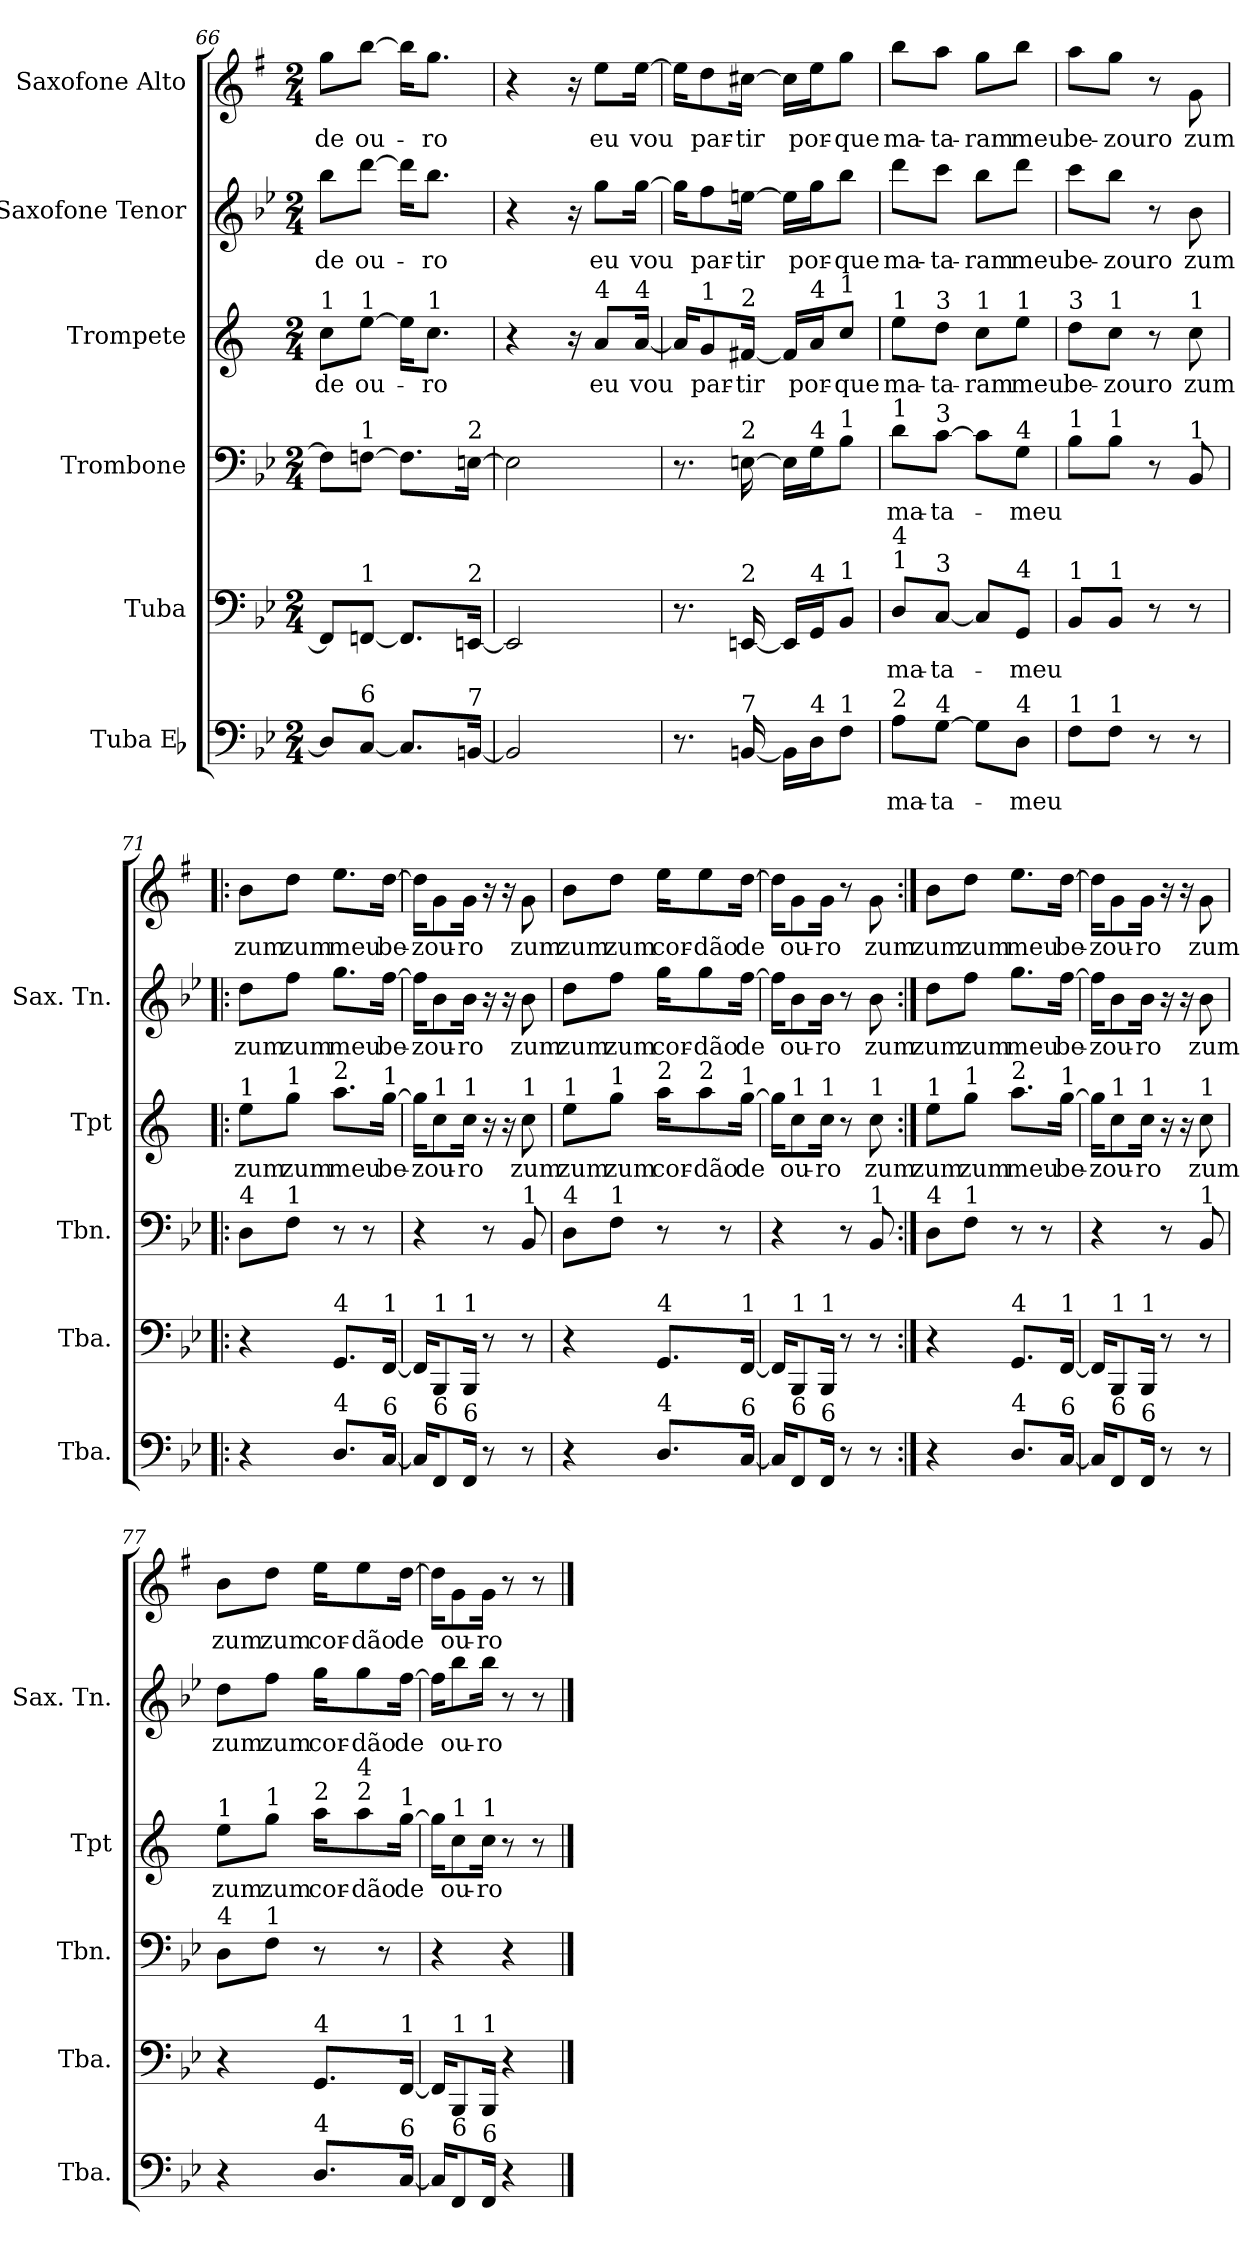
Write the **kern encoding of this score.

**kern	**text	**kern	**text	**kern	**text	**kern	**text	**kern	**text	**kern	**text
*part6	*part6	*part5	*part5	*part4	*part4	*part3	*part3	*part2	*part2	*part1	*part1
*staff6	*staff6	*staff5	*staff5	*staff4	*staff4	*staff3	*staff3	*staff2	*staff2	*staff1	*staff1
*I"Tuba Eb	*	*I"Tuba	*	*I"Trombone	*	*I"Trompete	*	*I"Saxofone Tenor	*	*I"Saxofone Alto	*
*I'Tba.	*	*I'Tba.	*	*I'Tbn.	*	*I'Tpt	*	*I'Sax. Tn.	*	*	*
*clefF4	*	*clefF4	*	*clefF4	*	*clefG2	*	*clefG2	*	*clefG2	*
*	*	*	*	*	*	*ITrd1c2	*	*ITrd8c14	*	*ITrd5c9	*
*k[b-e-]	*	*k[b-e-]	*	*k[b-e-]	*	*k[b-e-]	*	*k[b-e-]	*	*k[b-e-]	*
*M2/4	*	*M2/4	*	*M2/4	*	*M2/4	*	*M2/4	*	*M2/4	*
=66	=66	=66	=66	=66	=66	=66	=66	=66	=66	=66	=66
!	!	!	!	!	!	!LO:TX:a:t=1	!	!	!	!	!
!	!	!	!	!	!	!	!LO:LY:b	!	!LO:LY:b	!	!LO:LY:b
8D-/L]	.	8FF#/L]	.	8F#\L]	.	8b-\L	de	8b-\L	de	8b-\L	de
!	!	!	!	!	!	!LO:TX:a:t=1	!	!	!	!	!
!	!	!	!	!LO:TX:a:t=1	!	!	!	!	!	!	!
!	!	!LO:TX:a:t=1	!	!	!	!	!	!	!	!	!
!LO:TX:a:t=6	!	!	!	!	!	!	!	!	!	!	!
!	!	!	!	!	!	!	!LO:LY:b	!	!LO:LY:b	!	!LO:LY:b
[8C/J	.	[8FFn/J	.	[8Fn\J	.	[8dd\J	ou-	[8dd\J	ou-	[8dd\J	ou-
8.C/L]	.	8.FF/L]	.	8.F\L]	.	16dd\KL]	.	16dd\KL]	.	16dd\KL]	.
!	!	!	!	!	!	!LO:TX:a:t=1	!	!	!	!	!
!	!	!	!	!	!	!	!LO:LY:b	!	!LO:LY:b	!	!LO:LY:b
.	.	.	.	.	.	8.b-\J	-ro	8.b-\J	-ro	8.b-\J	-ro
!	!	!	!	!LO:TX:a:t=2	!	!	!	!	!	!	!
!	!	!LO:TX:a:t=2	!	!	!	!	!	!	!	!	!
!LO:TX:a:t=7	!	!	!	!	!	!	!	!	!	!	!
[16BBn/Jk	.	[16EEn/Jk	.	[16En\Jk	.	.	.	.	.	.	.
=67	=67	=67	=67	=67	=67	=67	=67	=67	=67	=67	=67
2BB/]	.	2EE/]	.	2E\]	.	4r	.	4r	.	4r	.
.	.	.	.	.	.	16r	.	16r	.	16r	.
!	!	!	!	!	!	!LO:TX:a:t=4	!	!	!	!	!
!	!	!	!	!	!	!	!LO:LY:b	!	!LO:LY:b	!	!LO:LY:b
.	.	.	.	.	.	8g/L	eu	8g\L	eu	8g\L	eu
!	!	!	!	!	!	!LO:TX:a:t=4	!	!	!	!	!
!	!	!	!	!	!	!	!LO:LY:b	!	!LO:LY:b	!	!LO:LY:b
.	.	.	.	.	.	[16g/Jk	vou	[16g\Jk	vou	[16g\Jk	vou
=68	=68	=68	=68	=68	=68	=68	=68	=68	=68	=68	=68
8.r	.	8.r	.	8.r	.	16g/KL]	.	16g\KL]	.	16g\KL]	.
!	!	!	!	!	!	!LO:TX:a:t=1	!	!	!	!	!
!	!	!	!	!	!	!	!LO:LY:b	!	!LO:LY:b	!	!LO:LY:b
.	.	.	.	.	.	8f/	par-	8f\	par-	8f\	par-
!	!	!	!	!	!	!LO:TX:a:t=2	!	!	!	!	!
!	!	!	!	!LO:TX:a:t=2	!	!	!	!	!	!	!
!	!	!LO:TX:a:t=2	!	!	!	!	!	!	!	!	!
!LO:TX:a:t=7	!	!	!	!	!	!	!	!	!	!	!
!	!	!	!	!	!	!	!LO:LY:b	!	!LO:LY:b	!	!LO:LY:b
[16BBn/	.	[16EEn/	.	[16En\	.	[16en/Jk	-tir	[16en\Jk	-tir	[16en\Jk	-tir
16BB\LL]	.	16EE/LL]	.	16E\LL]	.	16e/LL]	.	16e\LL]	.	16e\LL]	.
!	!	!	!	!	!	!LO:TX:a:t=4	!	!	!	!	!
!	!	!	!	!LO:TX:a:t=4	!	!	!	!	!	!	!
!	!	!LO:TX:a:t=4	!	!	!	!	!	!	!	!	!
!LO:TX:a:t=4	!	!	!	!	!	!	!	!	!	!	!
!	!	!	!	!	!	!	!LO:LY:b	!	!LO:LY:b	!	!LO:LY:b
16D\J	.	16GG/J	.	16G\J	.	16g/J	por-	16g\J	por-	16g\J	por-
!	!	!	!	!	!	!LO:TX:a:t=1	!	!	!	!	!
!	!	!	!	!LO:TX:a:t=1	!	!	!	!	!	!	!
!	!	!LO:TX:a:t=1	!	!	!	!	!	!	!	!	!
!LO:TX:a:t=1	!	!	!	!	!	!	!	!	!	!	!
!	!	!	!	!	!	!	!LO:LY:b	!	!LO:LY:b	!	!LO:LY:b
8F\J	.	8BB-/J	.	8B-\J	.	8b-/J	-que	8b-\J	-que	8b-\J	-que
=69	=69	=69	=69	=69	=69	=69	=69	=69	=69	=69	=69
!	!	!	!	!	!	!LO:TX:a:t=1	!	!	!	!	!
!	!	!	!	!LO:TX:a:t=1	!	!	!	!	!	!	!
!	!	!LO:TX:a:t=1	!	!	!	!	!	!	!	!	!
!	!	!LO:TX:a:t=4	!	!	!	!	!	!	!	!	!
!LO:TX:a:t=2	!	!	!	!	!	!	!	!	!	!	!
!	!LO:LY:b	!	!LO:LY:b	!	!LO:LY:b	!	!LO:LY:b	!	!LO:LY:b	!	!LO:LY:b
8A\L	ma-	8D/L	ma-	8d\L	ma-	8dd\L	ma-	8dd\L	ma-	8dd\L	ma-
!	!	!	!	!	!	!LO:TX:a:t=3	!	!	!	!	!
!	!	!	!	!LO:TX:a:t=3	!	!	!	!	!	!	!
!	!	!LO:TX:a:t=3	!	!	!	!	!	!	!	!	!
!LO:TX:a:t=4	!	!	!	!	!	!	!	!	!	!	!
!	!LO:LY:b	!	!LO:LY:b	!	!LO:LY:b	!	!LO:LY:b	!	!LO:LY:b	!	!LO:LY:b
[8G\J	-ta-	[8C/J	-ta-	[8c\J	-ta-	8cc\J	-ta-	8cc\J	-ta-	8cc\J	-ta-
!	!	!	!	!	!	!LO:TX:a:t=1	!	!	!	!	!
!	!	!	!	!	!	!	!LO:LY:b	!	!LO:LY:b	!	!LO:LY:b
8G\L]	.	8C/L]	.	8c\L]	.	8b-\L	-ram	8b-\L	-ram	8b-\L	-ram
!	!	!	!	!	!	!LO:TX:a:t=1	!	!	!	!	!
!	!	!	!	!LO:TX:a:t=4	!	!	!	!	!	!	!
!	!	!LO:TX:a:t=4	!	!	!	!	!	!	!	!	!
!LO:TX:a:t=4	!	!	!	!	!	!	!	!	!	!	!
!	!LO:LY:b	!	!LO:LY:b	!	!LO:LY:b	!	!LO:LY:b	!	!LO:LY:b	!	!LO:LY:b
8D\J	meu	8GG/J	meu	8G\J	meu	8dd\J	meu	8dd\J	meu	8dd\J	meu
=70	=70	=70	=70	=70	=70	=70	=70	=70	=70	=70	=70
!	!	!	!	!	!	!LO:TX:a:t=3	!	!	!	!	!
!	!	!	!	!LO:TX:a:t=1	!	!	!	!	!	!	!
!	!	!LO:TX:a:t=1	!	!	!	!	!	!	!	!	!
!LO:TX:a:t=1	!	!	!	!	!	!	!	!	!	!	!
!	!	!	!	!	!	!	!LO:LY:b	!	!LO:LY:b	!	!LO:LY:b
8F\L	.	8BB-/L	.	8B-\L	.	8cc\L	be-	8cc\L	be-	8cc\L	be-
!	!	!	!	!	!	!LO:TX:a:t=1	!	!	!	!	!
!	!	!	!	!LO:TX:a:t=1	!	!	!	!	!	!	!
!	!	!LO:TX:a:t=1	!	!	!	!	!	!	!	!	!
!LO:TX:a:t=1	!	!	!	!	!	!	!	!	!	!	!
!	!	!	!	!	!	!	!LO:LY:b	!	!LO:LY:b	!	!LO:LY:b
8F\J	.	8BB-/J	.	8B-\J	.	8b-\J	-zouro	8b-\J	-zouro	8b-\J	-zouro
8r	.	8r	.	8r	.	8r	.	8r	.	8r	.
!	!	!	!	!	!	!LO:TX:a:t=1	!	!	!	!	!
!	!	!	!	!LO:TX:a:t=1	!	!	!	!	!	!	!
!	!	!	!	!	!	!	!LO:LY:b	!	!LO:LY:b	!	!LO:LY:b
8r	.	8r	.	8BB-/	.	8b-\	zum	8B-\	zum	8B-\	zum
=71!|:	=71!|:	=71!|:	=71!|:	=71!|:	=71!|:	=71!|:	=71!|:	=71!|:	=71!|:	=71!|:	=71!|:
!	!	!	!	!	!	!LO:TX:a:t=1	!	!	!	!	!
!	!	!	!	!LO:TX:a:t=4	!	!	!	!	!	!	!
!	!	!	!	!	!	!	!LO:LY:b	!	!LO:LY:b	!	!LO:LY:b
4r	.	4r	.	8D\L	.	8dd\L	zum	8d\L	zum	8d\L	zum
!	!	!	!	!	!	!LO:TX:a:t=1	!	!	!	!	!
!	!	!	!	!LO:TX:a:t=1	!	!	!	!	!	!	!
!	!	!	!	!	!	!	!LO:LY:b	!	!LO:LY:b	!	!LO:LY:b
.	.	.	.	8F\J	.	8ff\J	zum	8f\J	zum	8f\J	zum
!	!	!	!	!	!	!LO:TX:a:t=2	!	!	!	!	!
!	!	!LO:TX:a:t=4	!	!	!	!	!	!	!	!	!
!LO:TX:a:t=4	!	!	!	!	!	!	!	!	!	!	!
!	!	!	!	!	!	!	!LO:LY:b	!	!LO:LY:b	!	!LO:LY:b
8.D/L	.	8.GG/L	.	8r	.	8.gg\L	meu	8.g\L	meu	8.g\L	meu
.	.	.	.	8r	.	.	.	.	.	.	.
!	!	!	!	!	!	!LO:TX:a:t=1	!	!	!	!	!
!	!	!LO:TX:a:t=1	!	!	!	!	!	!	!	!	!
!LO:TX:a:t=6	!	!	!	!	!	!	!	!	!	!	!
!	!	!	!	!	!	!	!LO:LY:b	!	!LO:LY:b	!	!LO:LY:b
[16C/Jk	.	[16FF/Jk	.	.	.	[16ff\Jk	be-	[16f\Jk	be-	[16f\Jk	be-
=72	=72	=72	=72	=72	=72	=72	=72	=72	=72	=72	=72
16C/KL]	.	16FF/KL]	.	4r	.	16ff\KL]	.	16f\KL]	.	16f\KL]	.
!	!	!	!	!	!	!LO:TX:a:t=1	!	!	!	!	!
!	!	!LO:TX:a:t=1	!	!	!	!	!	!	!	!	!
!LO:TX:a:t=6	!	!	!	!	!	!	!	!	!	!	!
!	!	!	!	!	!	!	!LO:LY:b	!	!LO:LY:b	!	!LO:LY:b
8FF/	.	8BBB-/	.	.	.	8b-\	-zou-	8B-\	-zou-	8B-\	-zou-
!	!	!	!	!	!	!LO:TX:a:t=1	!	!	!	!	!
!	!	!LO:TX:a:t=1	!	!	!	!	!	!	!	!	!
!LO:TX:a:t=6	!	!	!	!	!	!	!	!	!	!	!
!	!	!	!	!	!	!	!LO:LY:b	!	!LO:LY:b	!	!LO:LY:b
16FF/Jk	.	16BBB-/Jk	.	.	.	16b-\Jk	-ro	16B-\Jk	-ro	16B-\Jk	-ro
8r	.	8r	.	8r	.	16r	.	16r	.	16r	.
.	.	.	.	.	.	16r	.	16r	.	16r	.
!	!	!	!	!	!	!LO:TX:a:t=1	!	!	!	!	!
!	!	!	!	!LO:TX:a:t=1	!	!	!	!	!	!	!
!	!	!	!	!	!	!	!LO:LY:b	!	!LO:LY:b	!	!LO:LY:b
8r	.	8r	.	8BB-/	.	8b-\	zum	8B-\	zum	8B-\	zum
=73	=73	=73	=73	=73	=73	=73	=73	=73	=73	=73	=73
!	!	!	!	!	!	!LO:TX:a:t=1	!	!	!	!	!
!	!	!	!	!LO:TX:a:t=4	!	!	!	!	!	!	!
!	!	!	!	!	!	!	!LO:LY:b	!	!LO:LY:b	!	!LO:LY:b
4r	.	4r	.	8D\L	.	8dd\L	zum	8d\L	zum	8d\L	zum
!	!	!	!	!	!	!LO:TX:a:t=1	!	!	!	!	!
!	!	!	!	!LO:TX:a:t=1	!	!	!	!	!	!	!
!	!	!	!	!	!	!	!LO:LY:b	!	!LO:LY:b	!	!LO:LY:b
.	.	.	.	8F\J	.	8ff\J	zum	8f\J	zum	8f\J	zum
!	!	!	!	!	!	!LO:TX:a:t=2	!	!	!	!	!
!	!	!LO:TX:a:t=4	!	!	!	!	!	!	!	!	!
!LO:TX:a:t=4	!	!	!	!	!	!	!	!	!	!	!
!	!	!	!	!	!	!	!LO:LY:b	!	!LO:LY:b	!	!LO:LY:b
8.D/L	.	8.GG/L	.	8r	.	16gg\KL	cor-	16g\KL	cor-	16g\KL	cor-
!	!	!	!	!	!	!LO:TX:a:t=2	!	!	!	!	!
!	!	!	!	!	!	!	!LO:LY:b	!	!LO:LY:b	!	!LO:LY:b
.	.	.	.	.	.	8gg\	-dão	8g\	-dão	8g\	-dão
.	.	.	.	8r	.	.	.	.	.	.	.
!	!	!	!	!	!	!LO:TX:a:t=1	!	!	!	!	!
!	!	!LO:TX:a:t=1	!	!	!	!	!	!	!	!	!
!LO:TX:a:t=6	!	!	!	!	!	!	!	!	!	!	!
!	!	!	!	!	!	!	!LO:LY:b	!	!LO:LY:b	!	!LO:LY:b
[16C/Jk	.	[16FF/Jk	.	.	.	[16ff\Jk	de	[16f\Jk	de	[16f\Jk	de
=74	=74	=74	=74	=74	=74	=74	=74	=74	=74	=74	=74
16C/KL]	.	16FF/KL]	.	4r	.	16ff\KL]	.	16f\KL]	.	16f\KL]	.
!	!	!	!	!	!	!LO:TX:a:t=1	!	!	!	!	!
!	!	!LO:TX:a:t=1	!	!	!	!	!	!	!	!	!
!LO:TX:a:t=6	!	!	!	!	!	!	!	!	!	!	!
!	!	!	!	!	!	!	!LO:LY:b	!	!LO:LY:b	!	!LO:LY:b
8FF/	.	8BBB-/	.	.	.	8b-\	ou-	8B-\	ou-	8B-\	ou-
!	!	!	!	!	!	!LO:TX:a:t=1	!	!	!	!	!
!	!	!LO:TX:a:t=1	!	!	!	!	!	!	!	!	!
!LO:TX:a:t=6	!	!	!	!	!	!	!	!	!	!	!
!	!	!	!	!	!	!	!LO:LY:b	!	!LO:LY:b	!	!LO:LY:b
16FF/Jk	.	16BBB-/Jk	.	.	.	16b-\Jk	-ro	16B-\Jk	-ro	16B-\Jk	-ro
8r	.	8r	.	8r	.	8r	.	8r	.	8r	.
!	!	!	!	!	!	!LO:TX:a:t=1	!	!	!	!	!
!	!	!	!	!LO:TX:a:t=1	!	!	!	!	!	!	!
!	!	!	!	!	!	!	!LO:LY:b	!	!LO:LY:b	!	!LO:LY:b
8r	.	8r	.	8BB-/	.	8b-\	zum	8B-\	zum	8B-\	zum
=75:|!	=75:|!	=75:|!	=75:|!	=75:|!	=75:|!	=75:|!	=75:|!	=75:|!	=75:|!	=75:|!	=75:|!
!	!	!	!	!	!	!LO:TX:a:t=1	!	!	!	!	!
!	!	!	!	!LO:TX:a:t=4	!	!	!	!	!	!	!
!	!	!	!	!	!	!	!LO:LY:b	!	!LO:LY:b	!	!LO:LY:b
4r	.	4r	.	8D\L	.	8dd\L	zum	8d\L	zum	8d\L	zum
!	!	!	!	!	!	!LO:TX:a:t=1	!	!	!	!	!
!	!	!	!	!LO:TX:a:t=1	!	!	!	!	!	!	!
!	!	!	!	!	!	!	!LO:LY:b	!	!LO:LY:b	!	!LO:LY:b
.	.	.	.	8F\J	.	8ff\J	zum	8f\J	zum	8f\J	zum
!	!	!	!	!	!	!LO:TX:a:t=2	!	!	!	!	!
!	!	!LO:TX:a:t=4	!	!	!	!	!	!	!	!	!
!LO:TX:a:t=4	!	!	!	!	!	!	!	!	!	!	!
!	!	!	!	!	!	!	!LO:LY:b	!	!LO:LY:b	!	!LO:LY:b
8.D/L	.	8.GG/L	.	8r	.	8.gg\L	meu	8.g\L	meu	8.g\L	meu
.	.	.	.	8r	.	.	.	.	.	.	.
!	!	!	!	!	!	!LO:TX:a:t=1	!	!	!	!	!
!	!	!LO:TX:a:t=1	!	!	!	!	!	!	!	!	!
!LO:TX:a:t=6	!	!	!	!	!	!	!	!	!	!	!
!	!	!	!	!	!	!	!LO:LY:b	!	!LO:LY:b	!	!LO:LY:b
[16C/Jk	.	[16FF/Jk	.	.	.	[16ff\Jk	be-	[16f\Jk	be-	[16f\Jk	be-
=76	=76	=76	=76	=76	=76	=76	=76	=76	=76	=76	=76
16C/KL]	.	16FF/KL]	.	4r	.	16ff\KL]	.	16f\KL]	.	16f\KL]	.
!	!	!	!	!	!	!LO:TX:a:t=1	!	!	!	!	!
!	!	!LO:TX:a:t=1	!	!	!	!	!	!	!	!	!
!LO:TX:a:t=6	!	!	!	!	!	!	!	!	!	!	!
!	!	!	!	!	!	!	!LO:LY:b	!	!LO:LY:b	!	!LO:LY:b
8FF/	.	8BBB-/	.	.	.	8b-\	-zou-	8B-\	-zou-	8B-\	-zou-
!	!	!	!	!	!	!LO:TX:a:t=1	!	!	!	!	!
!	!	!LO:TX:a:t=1	!	!	!	!	!	!	!	!	!
!LO:TX:a:t=6	!	!	!	!	!	!	!	!	!	!	!
!	!	!	!	!	!	!	!LO:LY:b	!	!LO:LY:b	!	!LO:LY:b
16FF/Jk	.	16BBB-/Jk	.	.	.	16b-\Jk	-ro	16B-\Jk	-ro	16B-\Jk	-ro
8r	.	8r	.	8r	.	16r	.	16r	.	16r	.
.	.	.	.	.	.	16r	.	16r	.	16r	.
!	!	!	!	!	!	!LO:TX:a:t=1	!	!	!	!	!
!	!	!	!	!LO:TX:a:t=1	!	!	!	!	!	!	!
!	!	!	!	!	!	!	!LO:LY:b	!	!LO:LY:b	!	!LO:LY:b
8r	.	8r	.	8BB-/	.	8b-\	zum	8B-\	zum	8B-\	zum
=77	=77	=77	=77	=77	=77	=77	=77	=77	=77	=77	=77
!	!	!	!	!	!	!LO:TX:a:t=1	!	!	!	!	!
!	!	!	!	!LO:TX:a:t=4	!	!	!	!	!	!	!
!	!	!	!	!	!	!	!LO:LY:b	!	!LO:LY:b	!	!LO:LY:b
4r	.	4r	.	8D\L	.	8dd\L	zum	8d\L	zum	8d\L	zum
!	!	!	!	!	!	!LO:TX:a:t=1	!	!	!	!	!
!	!	!	!	!LO:TX:a:t=1	!	!	!	!	!	!	!
!	!	!	!	!	!	!	!LO:LY:b	!	!LO:LY:b	!	!LO:LY:b
.	.	.	.	8F\J	.	8ff\J	zum	8f\J	zum	8f\J	zum
!	!	!	!	!	!	!LO:TX:a:t=2	!	!	!	!	!
!	!	!LO:TX:a:t=4	!	!	!	!	!	!	!	!	!
!LO:TX:a:t=4	!	!	!	!	!	!	!	!	!	!	!
!	!	!	!	!	!	!	!LO:LY:b	!	!LO:LY:b	!	!LO:LY:b
8.D/L	.	8.GG/L	.	8r	.	16gg\KL	cor-	16g\KL	cor-	16g\KL	cor-
!	!	!	!	!	!	!LO:TX:a:t=2	!	!	!	!	!
!	!	!	!	!	!	!LO:TX:a:t=4	!	!	!	!	!
!	!	!	!	!	!	!	!LO:LY:b	!	!LO:LY:b	!	!LO:LY:b
.	.	.	.	.	.	8gg\	-dão	8g\	-dão	8g\	-dão
.	.	.	.	8r	.	.	.	.	.	.	.
!	!	!	!	!	!	!LO:TX:a:t=1	!	!	!	!	!
!	!	!LO:TX:a:t=1	!	!	!	!	!	!	!	!	!
!LO:TX:a:t=6	!	!	!	!	!	!	!	!	!	!	!
!	!	!	!	!	!	!	!LO:LY:b	!	!LO:LY:b	!	!LO:LY:b
[16C/Jk	.	[16FF/Jk	.	.	.	[16ff\Jk	de	[16f\Jk	de	[16f\Jk	de
=78	=78	=78	=78	=78	=78	=78	=78	=78	=78	=78	=78
16C/KL]	.	16FF/KL]	.	4r	.	16ff\KL]	.	16f\KL]	.	16f\KL]	.
!	!	!	!	!	!	!LO:TX:a:t=1	!	!	!	!	!
!	!	!LO:TX:a:t=1	!	!	!	!	!	!	!	!	!
!LO:TX:a:t=6	!	!	!	!	!	!	!	!	!	!	!
!	!	!	!	!	!	!	!LO:LY:b	!	!LO:LY:b	!	!LO:LY:b
8FF/	.	8BBB-/	.	.	.	8b-\	ou-	8b-\	ou-	8B-\	ou-
!	!	!	!	!	!	!LO:TX:a:t=1	!	!	!	!	!
!	!	!LO:TX:a:t=1	!	!	!	!	!	!	!	!	!
!LO:TX:a:t=6	!	!	!	!	!	!	!	!	!	!	!
!	!	!	!	!	!	!	!LO:LY:b	!	!LO:LY:b	!	!LO:LY:b
16FF/Jk	.	16BBB-/Jk	.	.	.	16b-\Jk	-ro	16b-\Jk	-ro	16B-\Jk	-ro
4r	.	4r	.	4r	.	8r	.	8r	.	8r	.
.	.	.	.	.	.	8r	.	8r	.	8r	.
==	==	==	==	==	==	==	==	==	==	==	==
*-	*-	*-	*-	*-	*-	*-	*-	*-	*-	*-	*-
